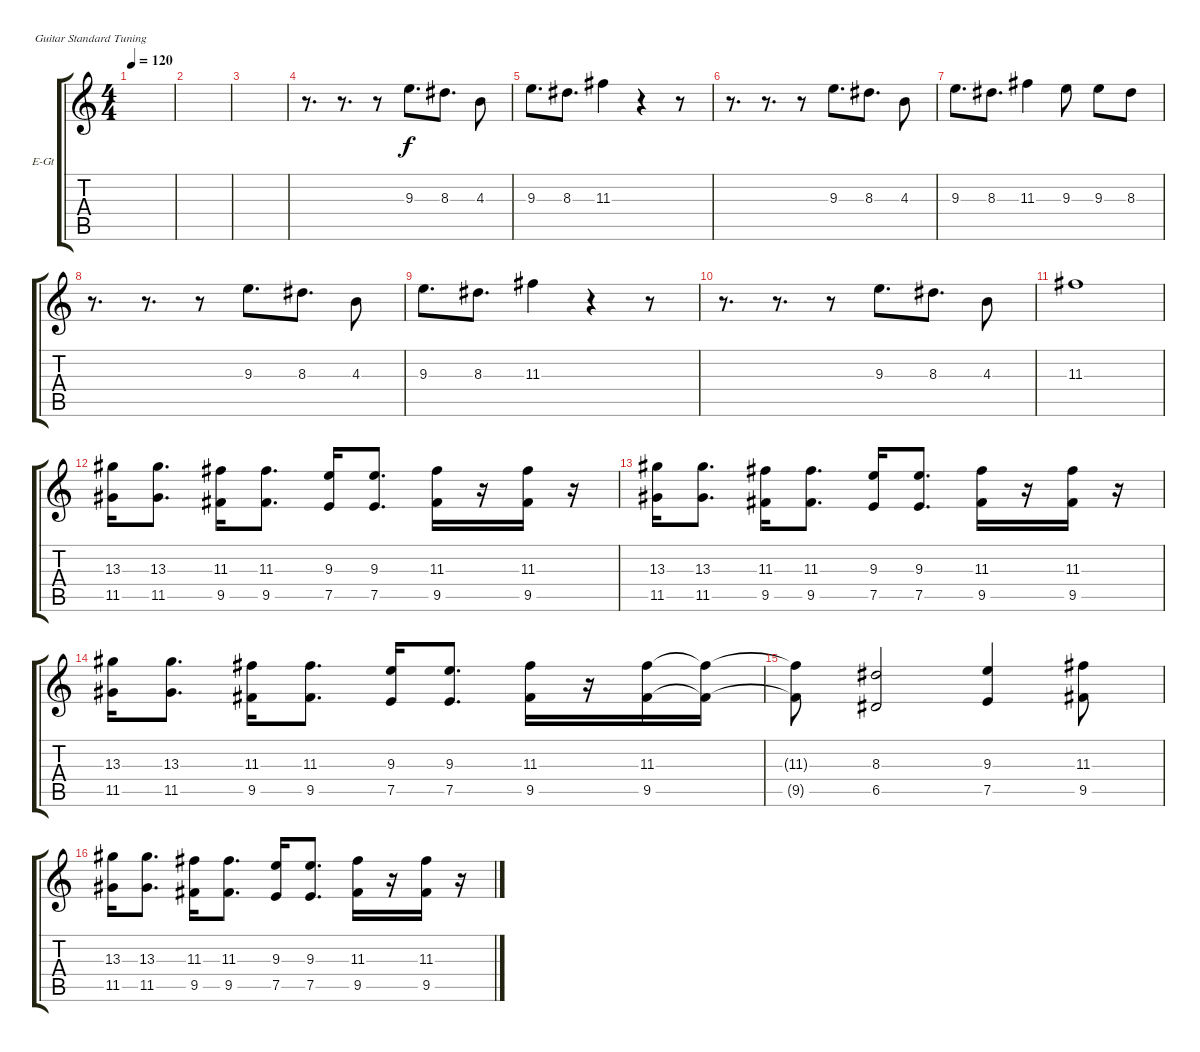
\defaultSystemsLayout 4
\bracketExtendMode groupsimilarinstruments
\firstSystemTrackNameOrientation horizontal
\otherSystemsTrackNameOrientation horizontal
\track ("Electric Guitar" "E-Gt") {instrument overdrivenguitar}
\staff {score tabs}
\tuning (E4 B3 G3 D3 A2 E2)
\ts (4 4)
\tempo 120
\clef g2
\ks c
|
|
|
r.8{d} r.8{d} r.8 9.3.8{d} 8.3.8{d} 4.3.8 |
9.3.8{d} 8.3.8{d} 11.3.4 r.4 r.8 |
r.8{d} r.8{d} r.8 9.3.8{d} 8.3.8{d} 4.3.8 |
9.3.8{d} 8.3.8{d} 11.3.4 9.3.8 9.3.8 8.3.8 |
r.8{d} r.8{d} r.8 9.3.8{d} 8.3.8{d} 4.3.8 |
9.3.8{d} 8.3.8{d} 11.3.4 r.4 r.8 |
r.8{d} r.8{d} r.8 9.3.8{d} 8.3.8{d} 4.3.8 |
11.3.1 |
(13.3 11.5).16 (11.5 13.3).8{d} (11.3 9.5).16 (11.3 9.5).8{d} (7.5 9.3).16 (7.5 9.3).8{d} (9.5 11.3).16 r.16 (11.3 9.5).16 r.16 |
(13.3 11.5).16 (11.5 13.3).8{d} (11.3 9.5).16 (11.3 9.5).8{d} (7.5 9.3).16 (7.5 9.3).8{d} (9.5 11.3).16 r.16 (11.3 9.5).16 r.16 |
(13.3 11.5).16 (11.5 13.3).8{d} (11.3 9.5).16 (11.3 9.5).8{d} (7.5 9.3).16 (7.5 9.3).8{d} (9.5 11.3).16 r.16 (11.3 9.5).16 (11.3{t} 9.5{t}).16 |
(11.3{t} 9.5{t}).8 (6.5 8.3).2 (7.5 9.3).4 (9.5 11.3).8 |
(13.3 11.5).16 (11.5 13.3).8{d} (11.3 9.5).16 (11.3 9.5).8{d} (7.5 9.3).16 (7.5 9.3).8{d} (9.5 11.3).16 r.16 (11.3 9.5).16 r.16
